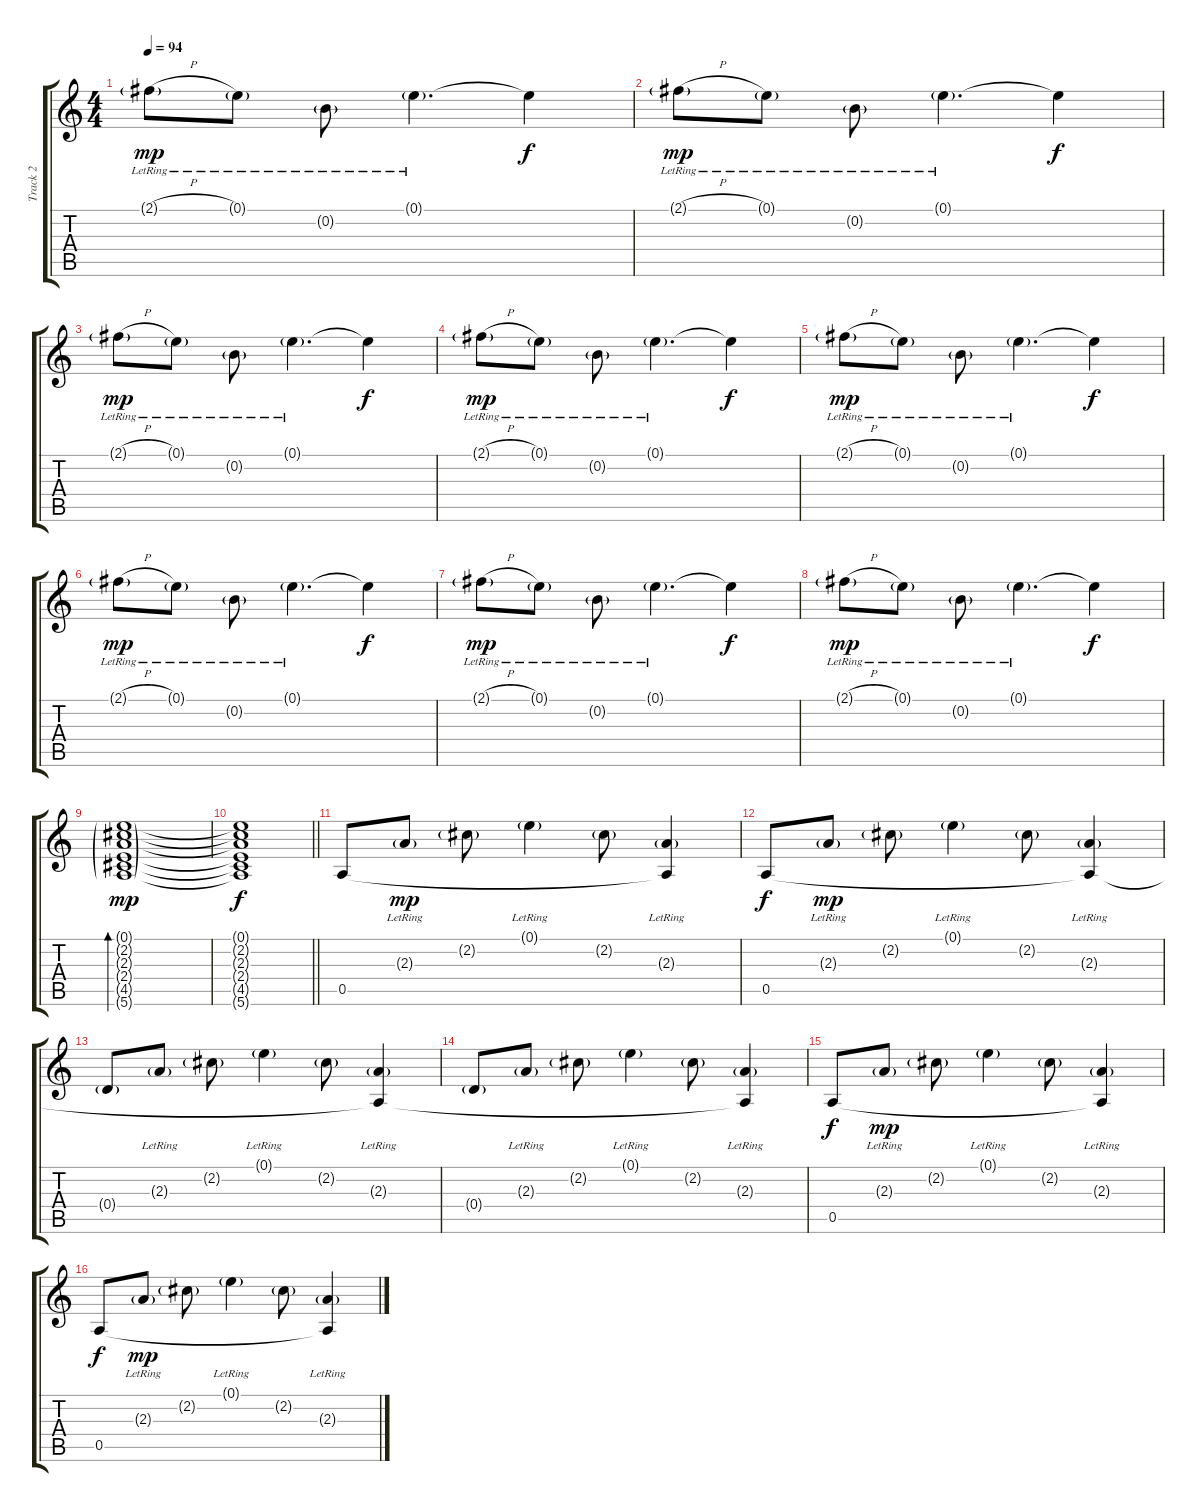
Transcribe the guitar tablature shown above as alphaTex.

\track ("Track 2" "Track 2") {instrument acousticguitarsteel}
\staff {score tabs}
\tuning (E4 B3 G3 D3 A2 E2) {hide}
\ts (4 4)
\section ("" "")
\tempo 94
\clef g2
\ks c
2.1{h g lr}.8{dy mp} 0.1{g lr}.8 0.2{g lr}.8 0.1{g lr}.4{d} 0.1{t}.4{dy f} |
2.1{h g lr}.8{dy mp} 0.1{g lr}.8 0.2{g lr}.8 0.1{g lr}.4{d} 0.1{t}.4{dy f} |
2.1{h g lr}.8{dy mp} 0.1{g lr}.8 0.2{g lr}.8 0.1{g lr}.4{d} 0.1{t}.4{dy f} |
2.1{h g lr}.8{dy mp} 0.1{g lr}.8 0.2{g lr}.8 0.1{g lr}.4{d} 0.1{t}.4{dy f} |
2.1{h g lr}.8{dy mp} 0.1{g lr}.8 0.2{g lr}.8 0.1{g lr}.4{d} 0.1{t}.4{dy f} |
2.1{h g lr}.8{dy mp} 0.1{g lr}.8 0.2{g lr}.8 0.1{g lr}.4{d} 0.1{t}.4{dy f} |
2.1{h g lr}.8{dy mp} 0.1{g lr}.8 0.2{g lr}.8 0.1{g lr}.4{d} 0.1{t}.4{dy f} |
2.1{h g lr}.8{dy mp} 0.1{g lr}.8 0.2{g lr}.8 0.1{g lr}.4{d} 0.1{t}.4{dy f} |
(0.1{g} 2.2{g} 2.3{g} 2.4{g} 4.5{g} 5.6{g}).1{bd 240 dy mp} |
\barLineRight lightlight
(0.1{t} 2.2{t} 2.3{t} 2.4{t} 4.5{t} 5.6{t}).1{dy f} |
\section ("" "")
0.5.8 2.3{g lr}.8{dy mp} 2.2{g}.8 0.1{g lr}.4 2.2{g}.8 (2.3{g lr} 0.5{t}).4 |
0.5.8{dy f} 2.3{g lr}.8{dy mp} 2.2{g}.8 0.1{g lr}.4 2.2{g}.8 (2.3{g lr} 0.5{t}).4 |
0.4{g}.8 2.3{g lr}.8 2.2{g}.8 0.1{g lr}.4 2.2{g}.8 (2.3{g lr} 0.5{t}).4 |
0.4{g}.8 2.3{g lr}.8 2.2{g}.8 0.1{g lr}.4 2.2{g}.8 (2.3{g lr} 0.5{t}).4 |
0.5.8{dy f} 2.3{g lr}.8{dy mp} 2.2{g}.8 0.1{g lr}.4 2.2{g}.8 (2.3{g lr} 0.5{t}).4 |
0.5.8{dy f} 2.3{g lr}.8{dy mp} 2.2{g}.8 0.1{g lr}.4 2.2{g}.8 (2.3{g lr} 0.5{t}).4
